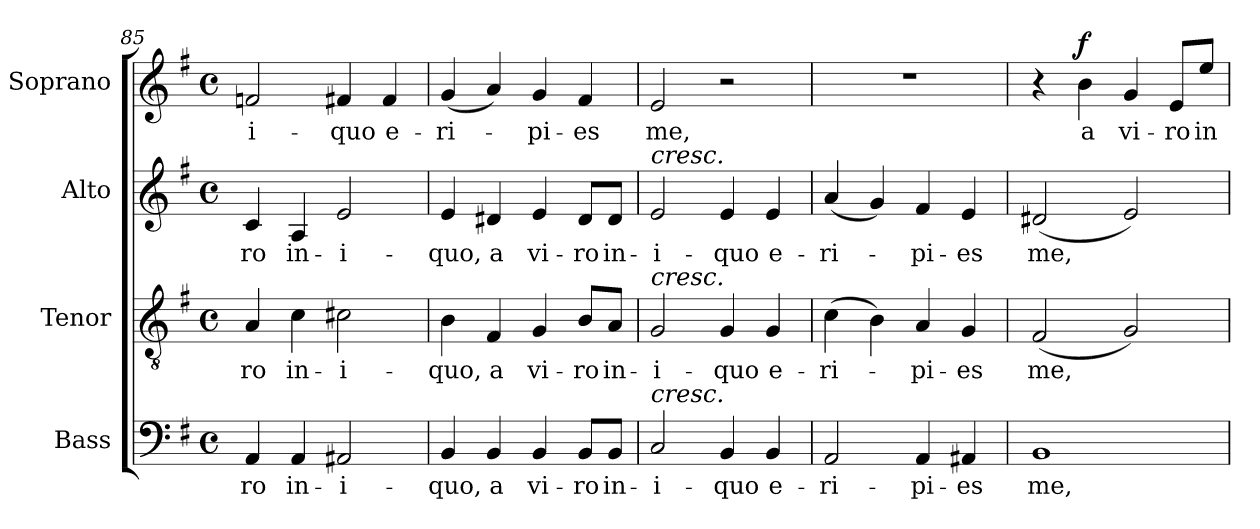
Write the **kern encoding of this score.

**kern	**text	**kern	**text	**kern	**text	**kern	**text	**dynam
*part4	*part4	*part3	*part3	*part2	*part2	*part1	*part1	*part1
*staff4	*staff4	*staff3	*staff3	*staff2	*staff2	*staff1	*staff1	*staff1
*I"Bass	*	*I"Tenor	*	*I"Alto	*	*I"Soprano	*	*
*I'B.	*	*I'T.	*	*I'A.	*	*I'S.	*	*
*clefF4	*	*clefGv2	*	*clefG2	*	*clefG2	*	*
*	*	*ITrd7c12	*	*	*	*	*	*
*k[f#]	*	*k[f#]	*	*k[f#]	*	*k[f#]	*	*
*G:	*	*G:	*	*G:	*	*G:	*	*
*M4/4	*	*M4/4	*	*M4/4	*	*M4/4	*	*
*met(c)	*	*met(c)	*	*met(c)	*	*met(c)	*	*
=85	=85	=85	=85	=85	=85	=85	=85	=85
!	!LO:LY:b:color=#000000	!	!	!	!	!	!	!
!	!	!	!LO:LY:b:color=#000000	!	!	!	!	!
!	!	!	!	!	!LO:LY:b:color=#000000	!	!	!
!	!	!	!	!	!	!	!LO:LY:b:color=#000000	!
4AAi/	-ro	4AAi/	-ro	4ci/	-ro	2fni/	-i-	.
!	!LO:LY:b:color=#000000	!	!	!	!	!	!	!
!	!	!	!LO:LY:b:color=#000000	!	!	!	!	!
!	!	!	!	!	!LO:LY:b:color=#000000	!	!	!
4AAi/	in-	4Ci\	in-	4Ai/	in-	.	.	.
!	!LO:LY:b:color=#000000	!	!	!	!	!	!	!
!	!	!	!LO:LY:b:color=#000000	!	!	!	!	!
!	!	!	!	!	!LO:LY:b:color=#000000	!	!	!
!	!	!	!	!	!	!	!LO:LY:b:color=#000000	!
2AA#Xi/	-i-	2C#Xi\	-i-	2ei/	-i-	4f#Xi/	-quo	.
!	!	!	!	!	!	!	!LO:LY:b:color=#000000	!
.	.	.	.	.	.	4f#i/	e-	.
=86	=86	=86	=86	=86	=86	=86	=86	=86
!	!LO:LY:b:color=#000000	!	!	!	!	!	!	!
!	!	!	!LO:LY:b:color=#000000	!	!	!	!	!
!	!	!	!	!	!LO:LY:b:color=#000000	!	!	!
!	!	!	!	!	!	!	!LO:LY:b:color=#000000	!
4BBi/	-quo,	4BBi\	-quo,	4ei/	-quo,	(4gi/	-ri-	.
!	!LO:LY:b:color=#000000	!	!	!	!	!	!	!
!	!	!	!LO:LY:b:color=#000000	!	!	!	!	!
!	!	!	!	!	!LO:LY:b:color=#000000	!	!	!
4BBi/	a	4FF#i/	a	4d#Xi/	a	4ai/)	.	.
!	!LO:LY:b:color=#000000	!	!	!	!	!	!	!
!	!	!	!LO:LY:b:color=#000000	!	!	!	!	!
!	!	!	!	!	!LO:LY:b:color=#000000	!	!	!
!	!	!	!	!	!	!	!LO:LY:b:color=#000000	!
4BBi/	vi-	4GGi/	vi-	4ei/	vi-	4gi/	-pi-	.
!	!LO:LY:b:color=#000000	!	!	!	!	!	!	!
!	!	!	!LO:LY:b:color=#000000	!	!	!	!	!
!	!	!	!	!	!LO:LY:b:color=#000000	!	!	!
!	!	!	!	!	!	!	!LO:LY:b:color=#000000	!
8BBi/L	-ro	8BBi/L	-ro	8d#i/L	-ro	4f#i/	-es	.
!	!LO:LY:b:color=#000000	!	!	!	!	!	!	!
!	!	!	!LO:LY:b:color=#000000	!	!	!	!	!
!	!	!	!	!	!LO:LY:b:color=#000000	!	!	!
8BBi/J	in-	8AAi/J	in-	8d#i/J	in-	.	.	.
!!LO:LB:g=z
=87	=87	=87	=87	=87	=87	=87	=87	=87
!	!LO:LY:b:color=#000000	!	!	!	!	!	!	!
!	!	!	!LO:LY:b:color=#000000	!	!	!	!	!
!	!	!	!	!	!LO:LY:b:color=#000000	!	!	!
!	!	!	!	!LO:TX:a:i:t=cresc.	!	!	!	!
!	!	!LO:TX:a:i:t=cresc.	!	!	!	!	!	!
!LO:TX:a:i:t=cresc.	!	!	!	!	!	!	!	!
!	!	!	!	!	!	!	!LO:LY:b:color=#000000	!
2Ci/	-i-	2GGi/	-i-	2ei/	-i-	2ei/	me,	.
!	!LO:LY:b:color=#000000	!	!	!	!	!	!	!
!	!	!	!LO:LY:b:color=#000000	!	!	!	!	!
!	!	!	!	!	!LO:LY:b:color=#000000	!	!	!
4BBi/	-quo	4GGi/	-quo	4ei/	-quo	2r	.	.
!	!LO:LY:b:color=#000000	!	!	!	!	!	!	!
!	!	!	!LO:LY:b:color=#000000	!	!	!	!	!
!	!	!	!	!	!LO:LY:b:color=#000000	!	!	!
4BBi/	e-	4GGi/	e-	4ei/	e-	.	.	.
=88	=88	=88	=88	=88	=88	=88	=88	=88
!	!LO:LY:b:color=#000000	!	!	!	!	!	!	!
!	!	!	!LO:LY:b:color=#000000	!	!	!	!	!
!	!	!	!	!	!LO:LY:b:color=#000000	!	!	!
2AAi/	-ri-	(4Ci\	-ri-	(4ai/	-ri-	1r	.	.
.	.	4BBi\)	.	4gi/)	.	.	.	.
!	!LO:LY:b:color=#000000	!	!	!	!	!	!	!
!	!	!	!LO:LY:b:color=#000000	!	!	!	!	!
!	!	!	!	!	!LO:LY:b:color=#000000	!	!	!
4AAi/	-pi-	4AAi/	-pi-	4f#i/	-pi-	.	.	.
!	!LO:LY:b:color=#000000	!	!	!	!	!	!	!
!	!	!	!LO:LY:b:color=#000000	!	!	!	!	!
!	!	!	!	!	!LO:LY:b:color=#000000	!	!	!
4AA#Xi/	-es	4GGi/	-es	4ei/	-es	.	.	.
=89	=89	=89	=89	=89	=89	=89	=89	=89
!	!LO:LY:b:color=#000000	!	!	!	!	!	!	!
!	!	!	!LO:LY:b:color=#000000	!	!	!	!	!
!	!	!	!	!	!LO:LY:b:color=#000000	!	!	!
1BBi	me,	(2FF#i/	me,	(2d#Xi/	me,	4r	.	.
!	!	!	!	!	!	!	!LO:LY:b:color=#000000	!
.	.	.	.	.	.	4bi\	a	f
!	!	!	!	!	!	!	!LO:LY:b:color=#000000	!
.	.	2GGi/)	.	2ei/)	.	4gi/	vi-	.
!	!	!	!	!	!	!	!LO:LY:b:color=#000000	!
.	.	.	.	.	.	8ei/L	-ro	.
!	!	!	!	!	!	!	!LO:LY:b:color=#000000	!
.	.	.	.	.	.	8eei/J	in-	.
=	=	=	=	=	=	=	=	=
*-	*-	*-	*-	*-	*-	*-	*-	*-
